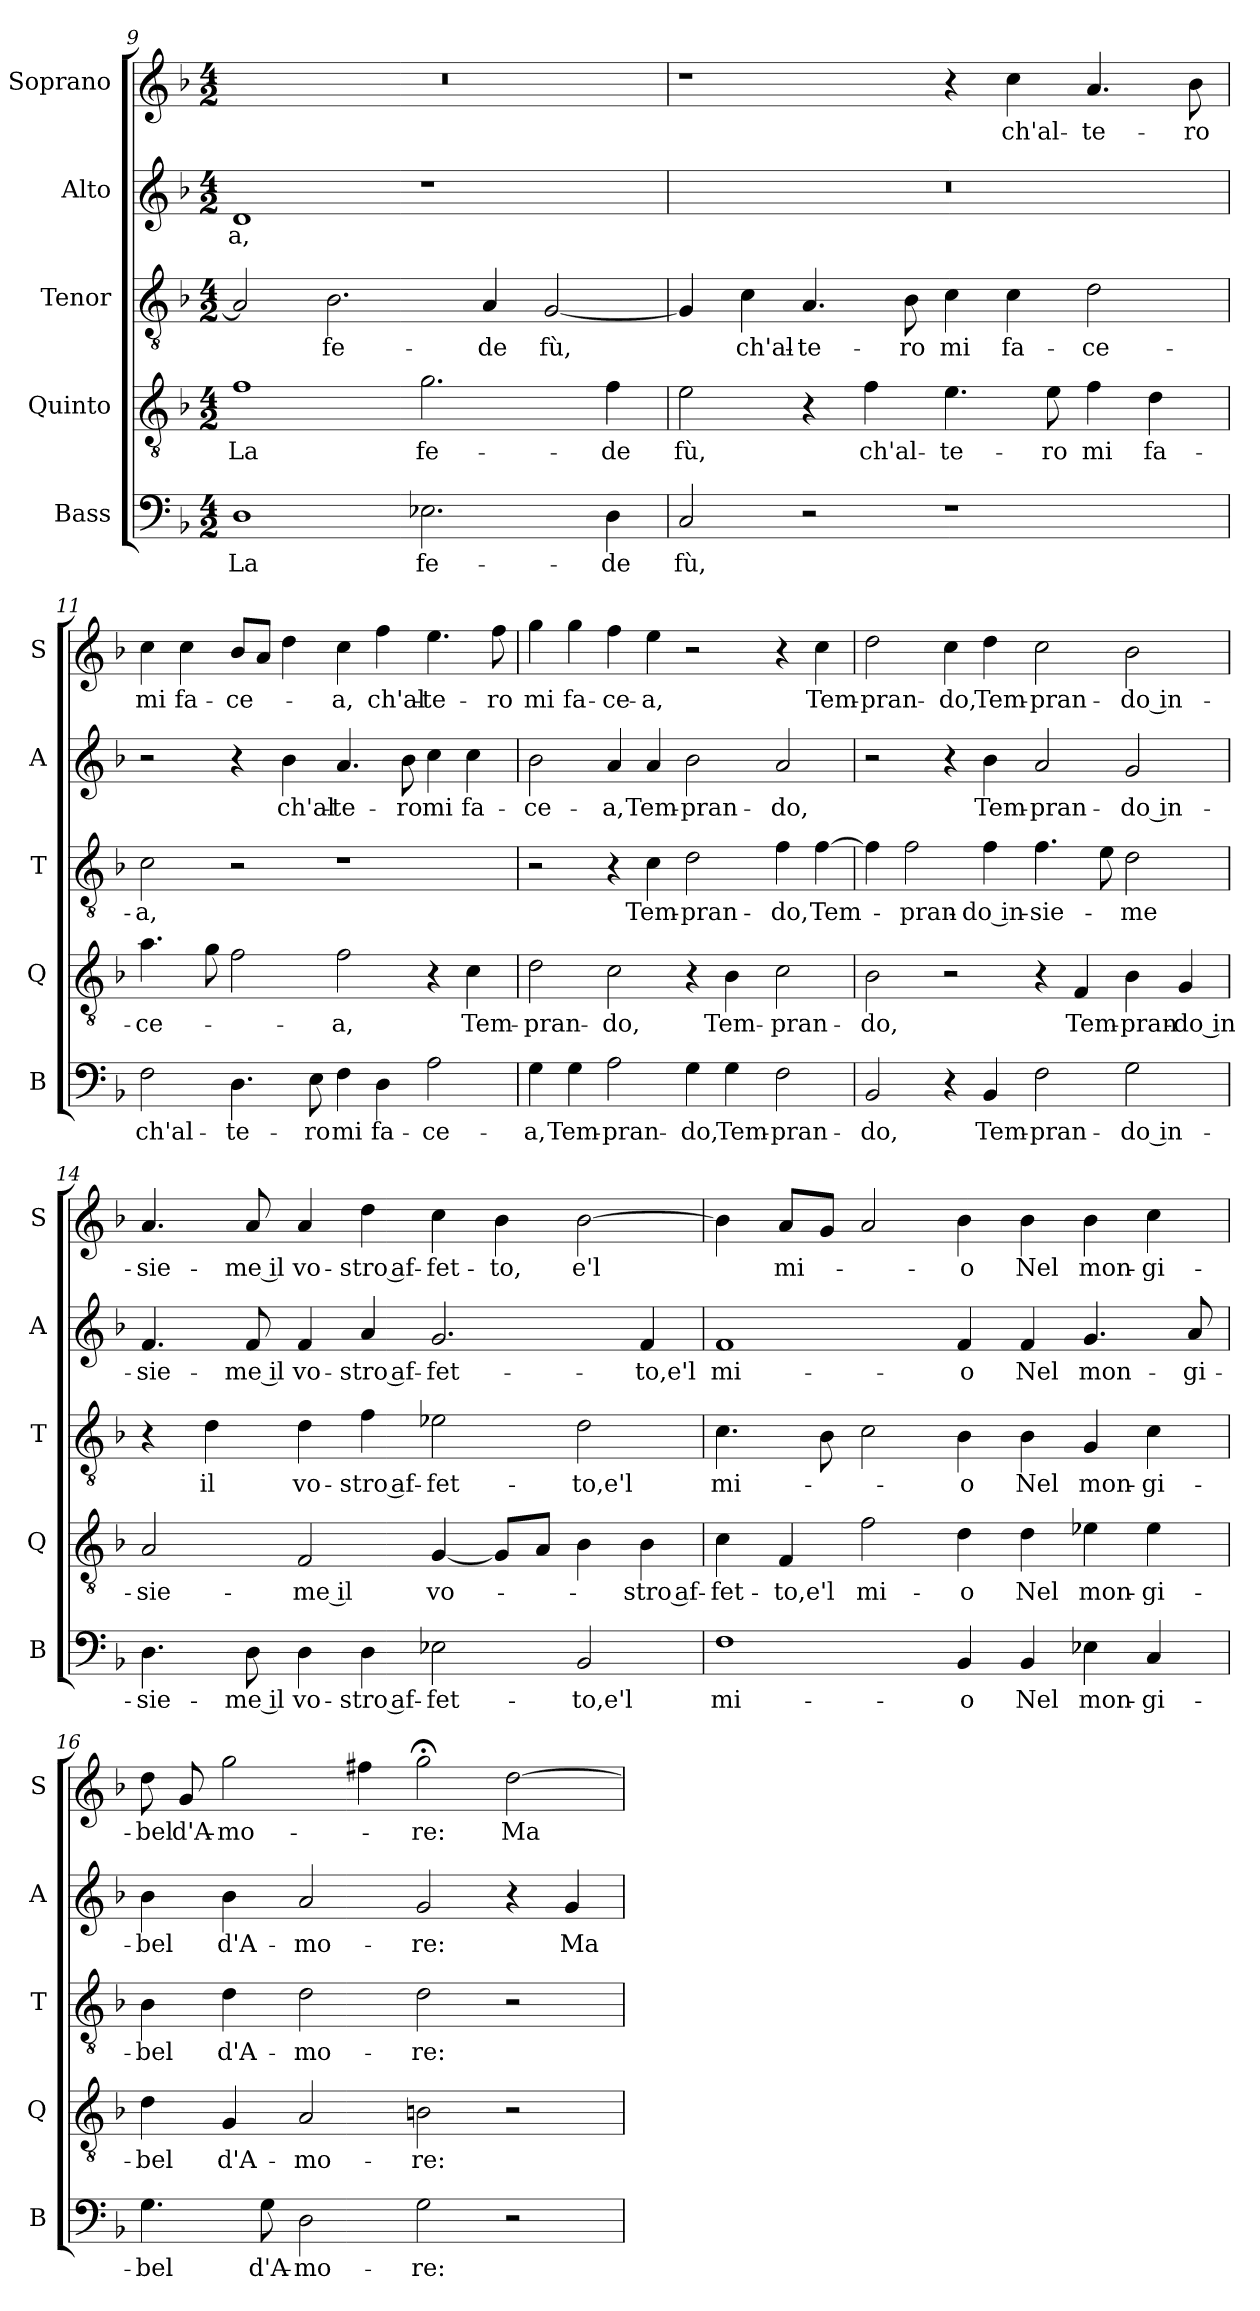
**kern	**text	**kern	**text	**kern	**text	**kern	**text	**kern	**text
*part5	*part5	*part4	*part4	*part3	*part3	*part2	*part2	*part1	*part1
*staff5	*staff5	*staff4	*staff4	*staff3	*staff3	*staff2	*staff2	*staff1	*staff1
*I"Bass	*	*I"Quinto	*	*I"Tenor	*	*I"Alto	*	*I"Soprano	*
*I'B	*	*I'Q	*	*I'T	*	*I'A	*	*I'S	*
*clefF4	*	*clefGv2	*	*clefGv2	*	*clefG2	*	*clefG2	*
*k[b-]	*	*k[b-]	*	*k[b-]	*	*k[b-]	*	*k[b-]	*
*F:	*	*F:	*	*F:	*	*F:	*	*F:	*
*M4/2	*	*M4/2	*	*M4/2	*	*M4/2	*	*M4/2	*
=9	=9	=9	=9	=9	=9	=9	=9	=9	=9
!	!LO:LY:b	!	!LO:LY:b	!	!	!	!LO:LY:b	!	!
1D	La	1f	La	2A/]	.	1d	-a,	0r	.
!	!	!	!	!	!LO:LY:b	!	!	!	!
.	.	.	.	2.B-\	fe-	.	.	.	.
!	!LO:LY:b	!	!LO:LY:b	!	!	!	!	!	!
2.E-X\	fe-	2.g\	fe-	.	.	1r	.	.	.
!	!	!	!	!	!LO:LY:b	!	!	!	!
.	.	.	.	4A/	-de	.	.	.	.
!	!	!	!	!	!LO:LY:b	!	!	!	!
.	.	.	.	[2G/	fù,	.	.	.	.
!	!LO:LY:b	!	!LO:LY:b	!	!	!	!	!	!
4D\	-de	4f\	-de	.	.	.	.	.	.
!!LO:PB:g=z
=10	=10	=10	=10	=10	=10	=10	=10	=10	=10
!	!LO:LY:b	!	!LO:LY:b	!	!	!	!	!	!
2C/	fù,	2e\	fù,	4G/]	.	0r	.	1r	.
!	!	!	!	!	!LO:LY:b	!	!	!	!
.	.	.	.	4c\	ch'al-	.	.	.	.
!	!	!	!	!	!LO:LY:b	!	!	!	!
2r	.	4r	.	4.A/	-te-	.	.	.	.
!	!	!	!LO:LY:b	!	!	!	!	!	!
.	.	4f\	ch'al-	.	.	.	.	.	.
!	!	!	!	!	!LO:LY:b	!	!	!	!
.	.	.	.	8B-\	-ro	.	.	.	.
!	!	!	!LO:LY:b	!	!LO:LY:b	!	!	!	!
1r	.	4.e\	-te-	4c\	mi	.	.	4r	.
!	!	!	!	!	!LO:LY:b	!	!	!	!LO:LY:b
.	.	.	.	4c\	fa-	.	.	4cc\	ch'al-
!	!	!	!LO:LY:b	!	!	!	!	!	!
.	.	8e\	-ro	.	.	.	.	.	.
!	!	!	!LO:LY:b	!	!LO:LY:b	!	!	!	!LO:LY:b
.	.	4f\	mi	2d\	-ce-	.	.	4.a/	-te-
!	!	!	!LO:LY:b	!	!	!	!	!	!
.	.	4d\	fa-	.	.	.	.	.	.
!	!	!	!	!	!	!	!	!	!LO:LY:b
.	.	.	.	.	.	.	.	8b-\	-ro
=11	=11	=11	=11	=11	=11	=11	=11	=11	=11
!	!LO:LY:b	!	!LO:LY:b	!	!LO:LY:b	!	!	!	!LO:LY:b
2F\	ch'al-	4.a\	-ce-	2c\	-a,	2r	.	4cc\	mi
!	!	!	!	!	!	!	!	!	!LO:LY:b
.	.	.	.	.	.	.	.	4cc\	fa-
.	.	8g\	.	.	.	.	.	.	.
!	!LO:LY:b	!	!	!	!	!	!	!	!LO:LY:b
4.D\	-te-	2f\	.	2r	.	4r	.	8b-/L	-ce-
.	.	.	.	.	.	.	.	8a/J	.
!	!	!	!	!	!	!	!LO:LY:b	!	!
.	.	.	.	.	.	4b-\	ch'al-	4dd\	.
!	!LO:LY:b	!	!	!	!	!	!	!	!
8E\	-ro	.	.	.	.	.	.	.	.
!	!LO:LY:b	!	!LO:LY:b	!	!	!	!LO:LY:b	!	!LO:LY:b
4F\	mi	2f\	-a,	1r	.	4.a/	-te-	4cc\	-a,
!	!LO:LY:b	!	!	!	!	!	!	!	!LO:LY:b
4D\	fa-	.	.	.	.	.	.	4ff\	ch'al-
!	!	!	!	!	!	!	!LO:LY:b	!	!
.	.	.	.	.	.	8b-\	-ro	.	.
!	!LO:LY:b	!	!	!	!	!	!LO:LY:b	!	!LO:LY:b
2A\	-ce-	4r	.	.	.	4cc\	mi	4.ee\	-te-
!	!	!	!LO:LY:b	!	!	!	!LO:LY:b	!	!
.	.	4c\	Tem-	.	.	4cc\	fa-	.	.
!	!	!	!	!	!	!	!	!	!LO:LY:b
.	.	.	.	.	.	.	.	8ff\	-ro
=12	=12	=12	=12	=12	=12	=12	=12	=12	=12
!	!LO:LY:b	!	!LO:LY:b	!	!	!	!LO:LY:b	!	!LO:LY:b
4G\	-a,	2d\	-pran-	2r	.	2b-\	-ce-	4gg\	mi
!	!LO:LY:b	!	!	!	!	!	!	!	!LO:LY:b
4G\	Tem-	.	.	.	.	.	.	4gg\	fa-
!	!LO:LY:b	!	!LO:LY:b	!	!	!	!LO:LY:b	!	!LO:LY:b
2A\	-pran-	2c\	-do,	4r	.	4a/	-a,	4ff\	-ce-
!	!	!	!	!	!LO:LY:b	!	!LO:LY:b	!	!LO:LY:b
.	.	.	.	4c\	Tem-	4a/	Tem-	4ee\	-a,
!	!LO:LY:b	!	!	!	!LO:LY:b	!	!LO:LY:b	!	!
4G\	-do,	4r	.	2d\	-pran-	2b-\	-pran-	2r	.
!	!LO:LY:b	!	!LO:LY:b	!	!	!	!	!	!
4G\	Tem-	4B-\	Tem-	.	.	.	.	.	.
!	!LO:LY:b	!	!LO:LY:b	!	!LO:LY:b	!	!LO:LY:b	!	!
2F\	-pran-	2c\	-pran-	4f\	-do,	2a/	-do,	4r	.
!	!	!	!	!	!LO:LY:b	!	!	!	!LO:LY:b
.	.	.	.	[4f\	Tem-	.	.	4cc\	Tem-
!!LO:LB:g=z
=13	=13	=13	=13	=13	=13	=13	=13	=13	=13
!	!LO:LY:b	!	!LO:LY:b	!	!	!	!	!	!LO:LY:b
2BB-/	-do,	2B-\	-do,	4f\]	.	2r	.	2dd\	-pran-
!	!	!	!	!	!LO:LY:b	!	!	!	!
.	.	.	.	2f\	-pran-	.	.	.	.
!	!	!	!	!	!	!	!	!	!LO:LY:b
4r	.	2r	.	.	.	4r	.	4cc\	-do,
!	!LO:LY:b	!	!	!	!LO:LY:b	!	!LO:LY:b	!	!LO:LY:b
4BB-/	Tem-	.	.	4f\	-do in-	4b-\	Tem-	4dd\	Tem-
!	!LO:LY:b	!	!	!	!LO:LY:b	!	!LO:LY:b	!	!LO:LY:b
2F\	-pran-	4r	.	4.f\	-sie-	2a/	-pran-	2cc\	-pran-
!	!	!	!LO:LY:b	!	!	!	!	!	!
.	.	4F/	Tem-	.	.	.	.	.	.
.	.	.	.	8e\	.	.	.	.	.
!	!LO:LY:b	!	!LO:LY:b	!	!LO:LY:b	!	!LO:LY:b	!	!LO:LY:b
2G\	-do in-	4B-\	-pran-	2d\	-me	2g/	-do in-	2b-\	-do in-
!	!	!	!LO:LY:b	!	!	!	!	!	!
.	.	4G/	-do in-	.	.	.	.	.	.
=14	=14	=14	=14	=14	=14	=14	=14	=14	=14
!	!LO:LY:b	!	!LO:LY:b	!	!	!	!LO:LY:b	!	!LO:LY:b
4.D\	-sie-	2A/	-sie-	4r	.	4.f/	-sie-	4.a/	-sie-
!	!	!	!	!	!LO:LY:b	!	!	!	!
.	.	.	.	4d\	il	.	.	.	.
!	!LO:LY:b	!	!	!	!	!	!LO:LY:b	!	!LO:LY:b
8D\	-me il	.	.	.	.	8f/	-me il	8a/	-me il
!	!LO:LY:b	!	!LO:LY:b	!	!LO:LY:b	!	!LO:LY:b	!	!LO:LY:b
4D\	vo-	2F/	-me il	4d\	vo-	4f/	vo-	4a/	vo-
!	!LO:LY:b	!	!	!	!LO:LY:b	!	!LO:LY:b	!	!LO:LY:b
4D\	-stro af-	.	.	4f\	-stro af-	4a/	-stro af-	4dd\	-stro af-
!	!LO:LY:b	!	!LO:LY:b	!	!LO:LY:b	!	!LO:LY:b	!	!LO:LY:b
2E-X\	-fet-	[4G/	vo-	2e-X\	-fet-	2.g/	-fet-	4cc\	-fet-
!	!	!	!	!	!	!	!	!	!LO:LY:b
.	.	8G/L]	.	.	.	.	.	4b-\	-to,
.	.	8A/J	.	.	.	.	.	.	.
!	!LO:LY:b	!	!	!	!LO:LY:b	!	!	!	!LO:LY:b
2BB-/	-to,e'l	4B-\	.	2d\	-to,e'l	.	.	[2b-\	e'l
!	!	!	!LO:LY:b	!	!	!	!LO:LY:b	!	!
.	.	4B-\	-stro af-	.	.	4f/	-to,e'l	.	.
=15	=15	=15	=15	=15	=15	=15	=15	=15	=15
!	!LO:LY:b	!	!LO:LY:b	!	!LO:LY:b	!	!LO:LY:b	!	!
1F	mi-	4c\	-fet-	4.c\	mi-	1f	mi-	4b-\]	.
!	!	!	!LO:LY:b	!	!	!	!	!	!LO:LY:b
.	.	4F/	-to,e'l	.	.	.	.	8a/L	mi-
.	.	.	.	8B-\	.	.	.	8g/J	.
!	!	!	!LO:LY:b	!	!	!	!	!	!
.	.	2f\	mi-	2c\	.	.	.	2a/	.
!	!LO:LY:b	!	!LO:LY:b	!	!LO:LY:b	!	!LO:LY:b	!	!LO:LY:b
4BB-/	-o	4d\	-o	4B-\	-o	4f/	-o	4b-\	-o
!	!LO:LY:b	!	!LO:LY:b	!	!LO:LY:b	!	!LO:LY:b	!	!LO:LY:b
4BB-/	Nel	4d\	Nel	4B-\	Nel	4f/	Nel	4b-\	Nel
!	!LO:LY:b	!	!LO:LY:b	!	!LO:LY:b	!	!LO:LY:b	!	!LO:LY:b
4E-X\	mon-	4e-X\	mon-	4G/	mon-	4.g/	mon-	4b-\	mon-
!	!LO:LY:b	!	!LO:LY:b	!	!LO:LY:b	!	!	!	!LO:LY:b
4C/	-gi-	4e-\	-gi-	4c\	-gi-	.	.	4cc\	-gi-
!	!	!	!	!	!	!	!LO:LY:b	!	!
.	.	.	.	.	.	8a/	-gi-	.	.
!!LO:LB:g=z
=16	=16	=16	=16	=16	=16	=16	=16	=16	=16
!	!LO:LY:b	!	!LO:LY:b	!	!LO:LY:b	!	!LO:LY:b	!	!LO:LY:b
4.G\	-bel	4d\	-bel	4B-\	-bel	4b-\	-bel	8dd\	-bel
!	!	!	!	!	!	!	!	!	!LO:LY:b
.	.	.	.	.	.	.	.	8g/	d'A-
!	!	!	!LO:LY:b	!	!LO:LY:b	!	!LO:LY:b	!	!LO:LY:b
.	.	4G/	d'A-	4d\	d'A-	4b-\	d'A-	2gg\	-mo-
!	!LO:LY:b	!	!	!	!	!	!	!	!
8G\	d'A-	.	.	.	.	.	.	.	.
!	!LO:LY:b	!	!LO:LY:b	!	!LO:LY:b	!	!LO:LY:b	!	!
2D\	-mo-	2A/	-mo-	2d\	-mo-	2a/	-mo-	.	.
.	.	.	.	.	.	.	.	4ff#X\	.
!	!LO:LY:b	!	!LO:LY:b	!	!LO:LY:b	!	!LO:LY:b	!	!LO:LY:b
2G\	-re:	2Bn\	-re:	2d\	-re:	2g/	-re:	2gg;<\	-re:
!	!	!	!	!	!	!	!	!	!LO:LY:b
2r	.	2r	.	2r	.	4r	.	[2dd\	Ma
!	!	!	!	!	!	!	!LO:LY:b	!	!
.	.	.	.	.	.	4g/	Ma	.	.
=	=	=	=	=	=	=	=	=	=
*-	*-	*-	*-	*-	*-	*-	*-	*-	*-
